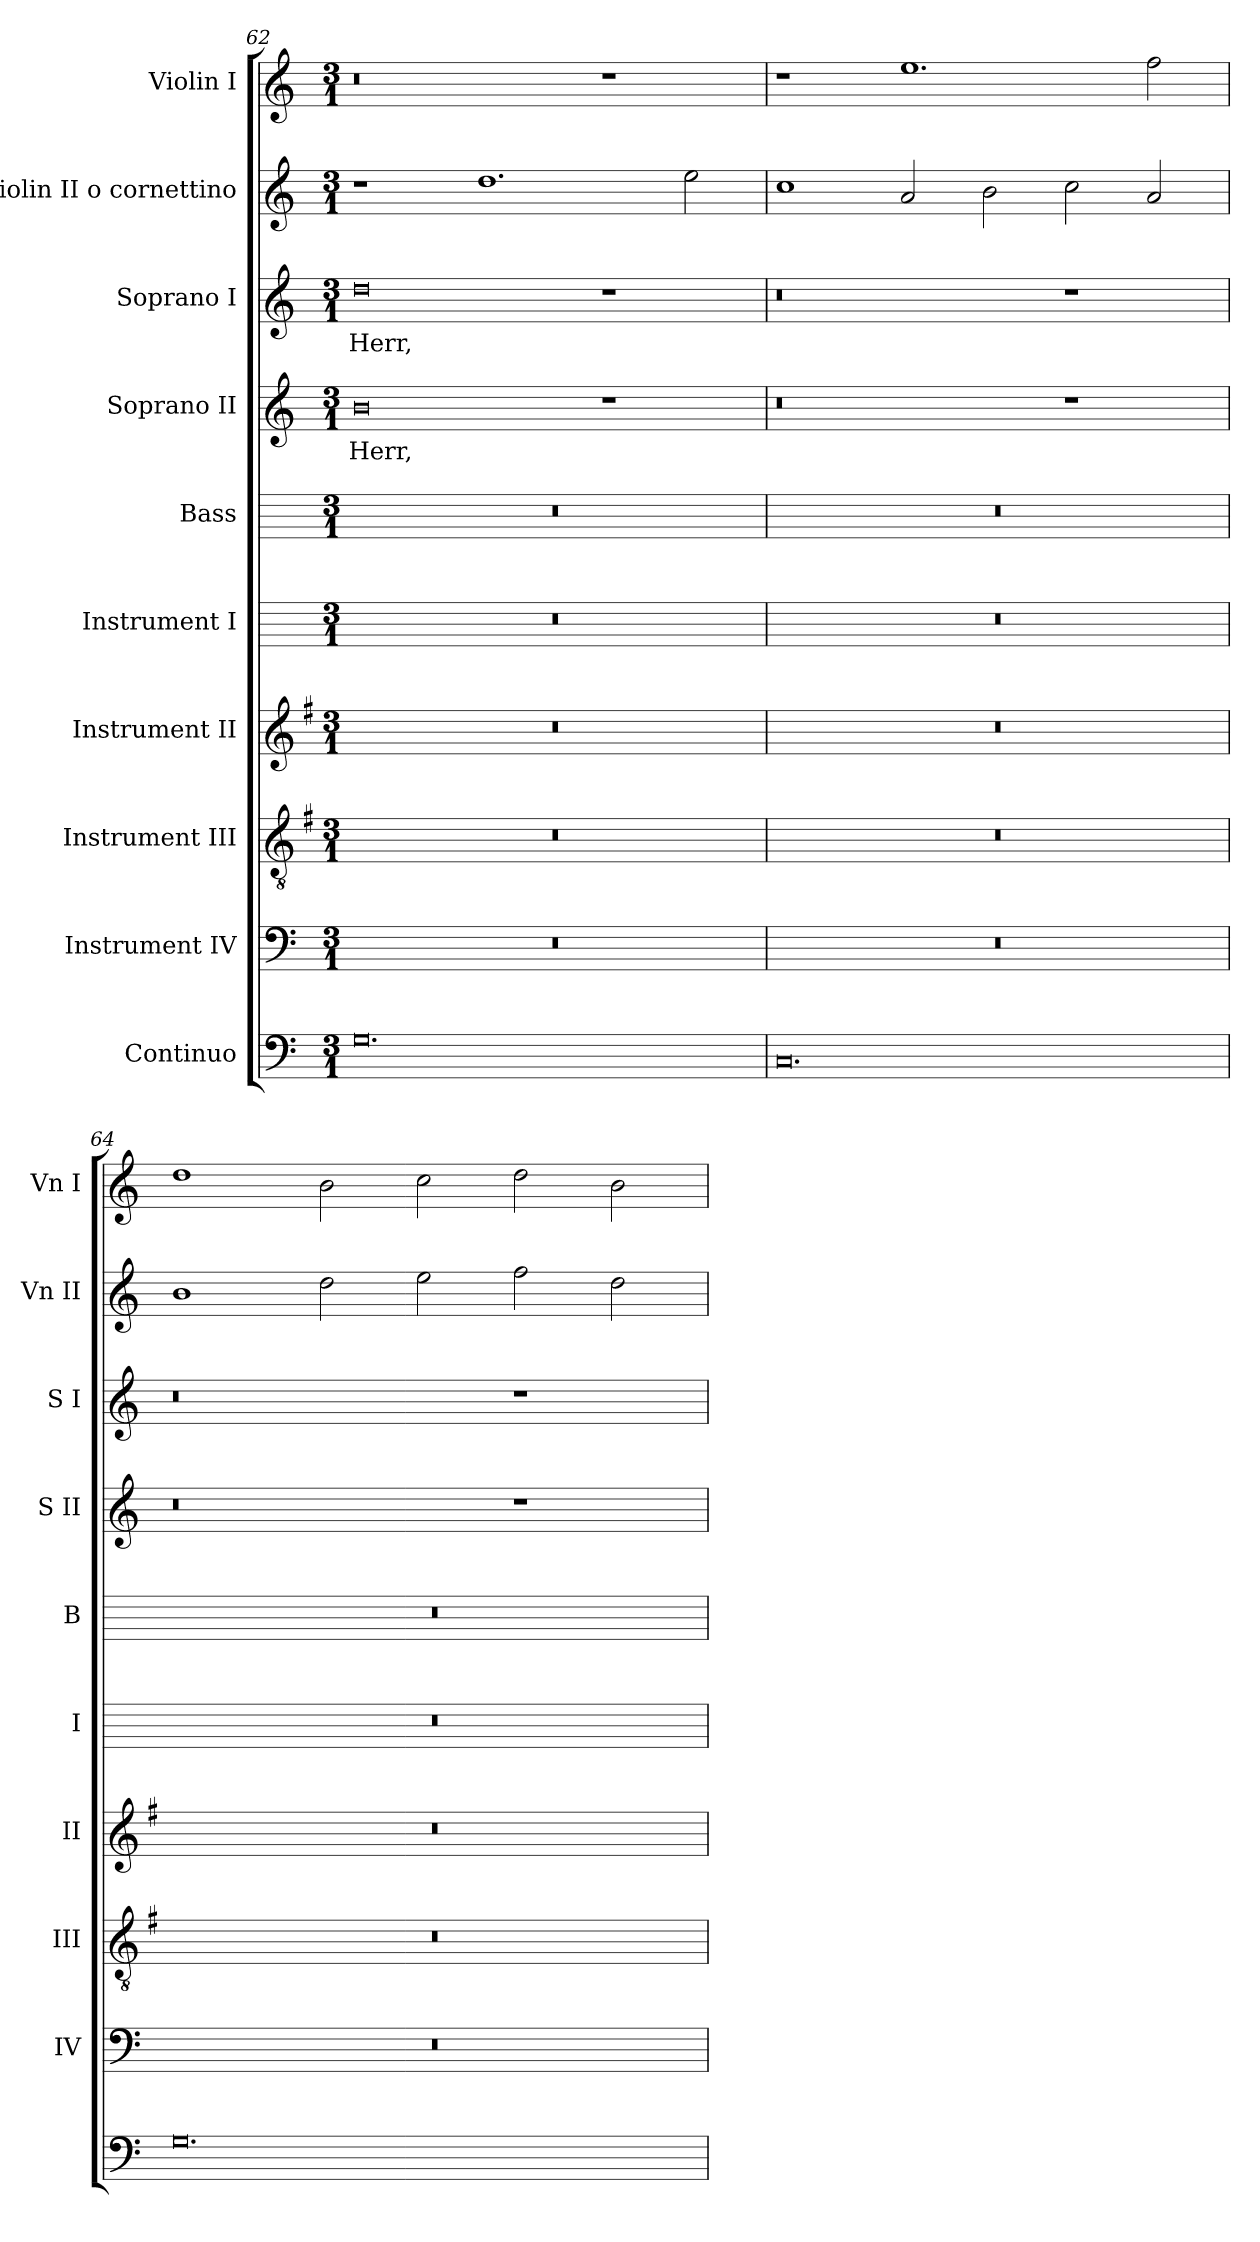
**kern	**kern	**kern	**kern	**kern	**kern	**kern	**text	**kern	**text	**kern	**kern
*part10	*part9	*part8	*part7	*part6	*part5	*part4	*part4	*part3	*part3	*part2	*part1
*staff10	*staff9	*staff8	*staff7	*staff6	*staff5	*staff4	*staff4	*staff3	*staff3	*staff2	*staff1
*I"Continuo	*I"Instrument IV	*I"Instrument III	*I"Instrument II	*I"Instrument I	*I"Bass	*I"Soprano II	*	*I"Soprano I	*	*I"Violin II o cornettino	*I"Violin I
*	*I'IV	*I'III	*I'II	*I'I	*I'B	*I'S II	*	*I'S I	*	*I'Vn II	*I'Vn I
*clefF4	*clefF4	*clefGv2	*clefG2	*	*	*clefG2	*	*clefG2	*	*clefG2	*clefG2
*	*	*ITrd4c7	*ITrd4c7	*ITrd4c7	*	*	*	*	*	*	*
*k[]	*k[]	*k[]	*k[]	*	*	*k[]	*	*k[]	*	*k[]	*k[]
*C:	*C:	*C:	*C:	*	*	*C:	*	*C:	*	*C:	*C:
*M3/1	*M3/1	*M3/1	*M3/1	*M3/1	*M3/1	*M3/1	*	*M3/1	*	*M3/1	*M3/1
=62	=62	=62	=62	=62	=62	=62	=62	=62	=62	=62	=62
!	!	!	!	!	!	!	!LO:LY:b	!	!LO:LY:b	!	!
0.G	0.r	0.r	0.r	0.r	0.r	0b	Herr,	0dd	Herr,	1r	0r
.	.	.	.	.	.	.	.	.	.	1.dd	.
.	.	.	.	.	.	1r	.	1r	.	.	1r
.	.	.	.	.	.	.	.	.	.	2ee	.
=63	=63	=63	=63	=63	=63	=63	=63	=63	=63	=63	=63
0.C	0.r	0.r	0.r	0.r	0.r	0r	.	0r	.	1cc	1r
.	.	.	.	.	.	.	.	.	.	2a	1.ee
.	.	.	.	.	.	.	.	.	.	2b	.
.	.	.	.	.	.	1r	.	1r	.	2cc	.
.	.	.	.	.	.	.	.	.	.	2a	2ff
=64	=64	=64	=64	=64	=64	=64	=64	=64	=64	=64	=64
0.G	0.r	0.r	0.r	0.r	0.r	0r	.	0r	.	1b	1dd
.	.	.	.	.	.	.	.	.	.	2dd	2b
.	.	.	.	.	.	.	.	.	.	2ee	2cc
.	.	.	.	.	.	1r	.	1r	.	2ff	2dd
.	.	.	.	.	.	.	.	.	.	2dd	2b
=	=	=	=	=	=	=	=	=	=	=	=
*-	*-	*-	*-	*-	*-	*-	*-	*-	*-	*-	*-
